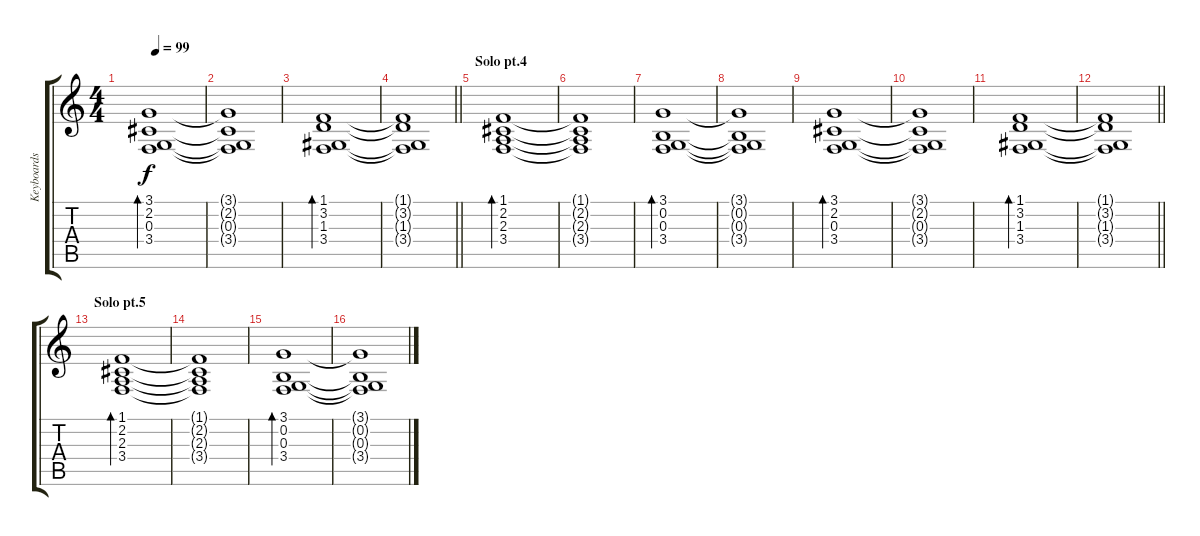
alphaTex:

\track ("Keyboards" "Keyboards") {instrument electricpiano1}
\staff {score tabs}
\tuning (E4 B3 G3 D3 A2 E2) {hide}
\ts (4 4)
\tempo 99
\clef g2
\ks c
(3.1 2.2 0.3 3.4).1{bd 240 dy f} |
(3.1{t} 2.2{t} 0.3{t} 3.4{t}).1 |
(1.1 3.2 1.3 3.4).1{bd 240} |
\barLineRight lightlight
(1.1{t} 3.2{t} 1.3{t} 3.4{t}).1 |
\section ("" "Solo pt.4")
(1.1 2.2 2.3 3.4).1{bd 240} |
(1.1{t} 2.2{t} 2.3{t} 3.4{t}).1 |
(3.1 0.2 0.3 3.4).1{bd 240} |
(3.1{t} 0.2{t} 0.3{t} 3.4{t}).1 |
(3.1 2.2 0.3 3.4).1{bd 240} |
(3.1{t} 2.2{t} 0.3{t} 3.4{t}).1 |
(1.1 3.2 1.3 3.4).1{bd 240} |
\barLineRight lightlight
(1.1{t} 3.2{t} 1.3{t} 3.4{t}).1 |
\section ("" "Solo pt.5")
(1.1 2.2 2.3 3.4).1{bd 240} |
(1.1{t} 2.2{t} 2.3{t} 3.4{t}).1 |
(3.1 0.2 0.3 3.4).1{bd 240} |
(3.1{t} 0.2{t} 0.3{t} 3.4{t}).1
